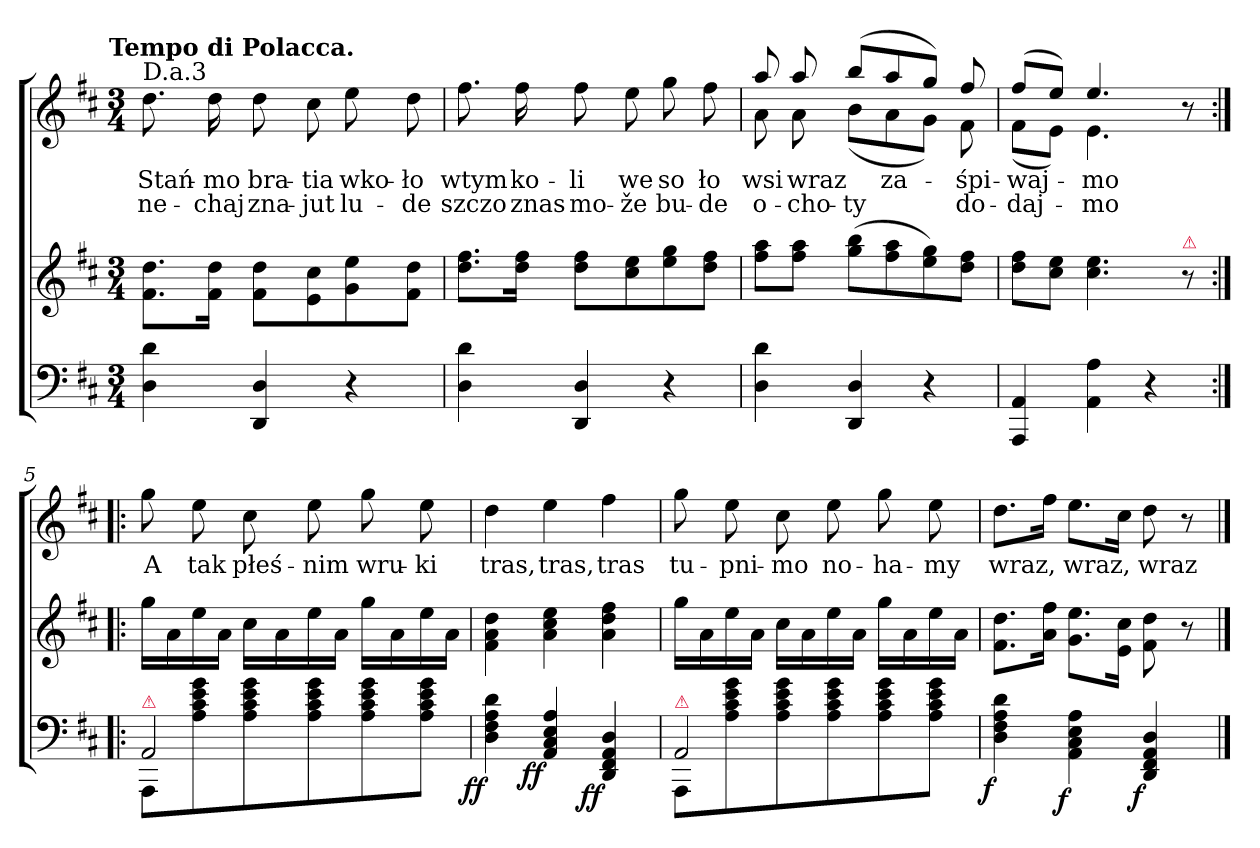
**kern	**kern	**dynam	**kern	**text	**text
*part2	*part2	*part2	*part1	*part1	*part1
*staff3	*staff2	*staff2/3	*staff1	*staff1	*staff1
*clefF4	*clefG2	*	*clefG2	*	*
*k[f#c#]	*k[f#c#]	*	*k[f#c#]	*	*
*D:	*D:	*	*D:	*	*
!!LO:TX:omd:t=Tempo di Polacca.
*M3/4	*M3/4	*	*M3/4	*	*
=1	=1	=1	=1	=1	=1
!	!	!	!LO:TX:a:t=D.a.3	!	!
!	!	!LO:DY:b=2	!	!	!
4D\ 4d\	8.f#\ 8.dd\L	for&colon;	8.dd\	Stań-	ne-
.	16f#\ 16dd\Jk	.	16dd\	-mo	-chaj
4DD/ 4D/	8f#\ 8dd\L	.	8dd\	bra-	zna-
.	8e\ 8cc#\	.	8cc#\	-tia	-jut
4r	8g\ 8ee\	.	8ee\	wko-	lu-
.	8f#\ 8dd\J	.	8dd\	-ło	-de
=2	=2	=2	=2	=2	=2
4D\ 4d\	8.dd\ 8.ff#\L	.	8.ff#\	wtym	szczo
.	16dd\ 16ff#\Jk	.	16ff#\	ko-	znas
4DD/ 4D/	8dd\ 8ff#\L	.	8ff#\	-li	mo-
.	8cc#\ 8ee\	.	8ee\	we	-že
4r	8ee\ 8gg\	.	8gg\	so	bu-
.	8dd\ 8ff#\J	.	8ff#\	ło	-de
=3	=3	=3	=3	=3	=3
*	*	*	*^	*	*
4D\ 4d\	8ff#\ 8aa\L	.	8aa/	8a\	wsi	o-
.	8ff#\ 8aa\J	.	8aa/	8a\	wraz	-cho-
4DD/ 4D/	(8gg\ 8bb\L	.	(>8bb/L	(>8b\L	.	-ty
.	8ff#\ 8aa\	.	8aa/	8a\	za-	.
4r	8ee\ 8gg\)	.	8gg/J)	8g\J)	.	.
.	8dd\ 8ff#\J	.	8ff#/	8f#\	-śpi-	do-
=4	=4	=4	=4	=4	=4	=4
4AAA/ 4AA/	8dd\ 8ff#\L	.	(<8ff#/L	(>8f#\L	-waj-	-daj-
.	8cc#\ 8ee\J	.	8ee/J)	8e\J)	.	.
4AA\ 4A\	4.cc#\ 4.ee\	.	4.ee/	4.e\	-mo	-mo
4r	.	.	.	.	.	.
!	!LO:TX:a:color=crimson:t=⚠	!	!	!	!	!
.	8r	.	8r	8ryy	.	.
=5:|!|:	=5:|!|:	=5:|!|:	=5:|!|:	=5:|!|:	=5:|!|:	=5:|!|:
*^	*	*	*	*	*	*
!LO:TX:a:color=crimson:t=⚠	!	!	!	!	!	!	!
*	*	*	*	*v	*v	*	*
8AAA/L	2AA/	16gg\LL	.	8gg\	A	.
.	.	16a\	.	.	.	.
8A\ 8c#\ 8e\ 8g\	.	16ee\	.	8ee\	tak	.
.	.	16a\JJ	.	.	.	.
8A\ 8c#\ 8e\ 8g\	.	16cc#\LL	.	8cc#\	płeś-	.
.	.	16a\	.	.	.	.
8A\ 8c#\ 8e\ 8g\	.	16ee\	.	8ee\	-nim	.
.	.	16a\JJ	.	.	.	.
8A\ 8c#\ 8e\ 8g\	4ryy	16gg\LL	.	8gg\	wru-	.
.	.	16a\	.	.	.	.
8A/ 8c#/ 8e/ 8g/J	.	16ee\	.	8ee\	-ki	.
.	.	16a\JJ	.	.	.	.
*v	*v	*	*	*	*	*
=6	=6	=6	=6	=6	=6
!	!	!LO:DY:b=2:rj	!	!	!
!	!	!LO:DY:n=1:rj	!	!	!
4D\ 4F#\ 4A\ 4d\	4f#\ 4a\ 4dd\	f. f.	4dd\	tras,	.
!	!	!LO:DY:n=2:b=2:rj	!	!	!
!	!	!LO:DY:n=3:rj	!	!	!
4AA/ 4C#/ 4E/ 4A/	4a\ 4cc#\ 4ee\	f. f.	4ee\	tras,	.
!	!	!LO:DY:n=4:b=2:rj	!	!	!
!	!	!LO:DY:n=5:rj	!	!	!
4DD/ 4FF#/ 4AA/ 4D/	4a\ 4dd\ 4ff#\	f. f.	4ff#\	tras	.
=7	=7	=7	=7	=7	=7
*^	*	*	*	*	*
!LO:TX:a:color=crimson:t=⚠	!	!	!	!	!	!
8AAA/L	2AA/	16gg\LL	.	8gg\	tu-	.
.	.	16a\	.	.	.	.
8A\ 8c#\ 8e\ 8g\	.	16ee\	.	8ee\	-pni-	.
.	.	16a\JJ	.	.	.	.
8A\ 8c#\ 8e\ 8g\	.	16cc#\LL	.	8cc#\	-mo	.
.	.	16a\	.	.	.	.
8A\ 8c#\ 8e\ 8g\	.	16ee\	.	8ee\	no-	.
.	.	16a\JJ	.	.	.	.
8A\ 8c#\ 8e\ 8g\	4ryy	16gg\LL	.	8gg\	-ha-	.
.	.	16a\	.	.	.	.
8A/ 8c#/ 8e/ 8g/J	.	16ee\	.	8ee\	-my	.
.	.	16a\JJ	.	.	.	.
*v	*v	*	*	*	*	*
=8	=8	=8	=8	=8	=8
!	!	!LO:DY:b=2:rj	!	!	!
4D\ 4F#\ 4A\ 4d\	8.f#\ 8.dd\L	f.	8.dd\L	wraz,	.
.	16a\ 16ff#\Jk	.	16ff#\Jk	.	.
!	!	!LO:DY:b=2:rj	!	!	!
4AA\ 4C#\ 4E\ 4A\	8.g\ 8.ee\L	f.	8.ee\L	wraz,	.
.	16e\ 16cc#\Jk	.	16cc#\Jk	.	.
!	!	!LO:DY:b=2:rj	!	!	!
4DD/ 4FF#/ 4AA/ 4D/	8f#\ 8dd\	f.	8dd\	wraz	.
.	8r	.	8r	.	.
==	==	==	==	==	==
*-	*-	*-	*-	*-	*-
